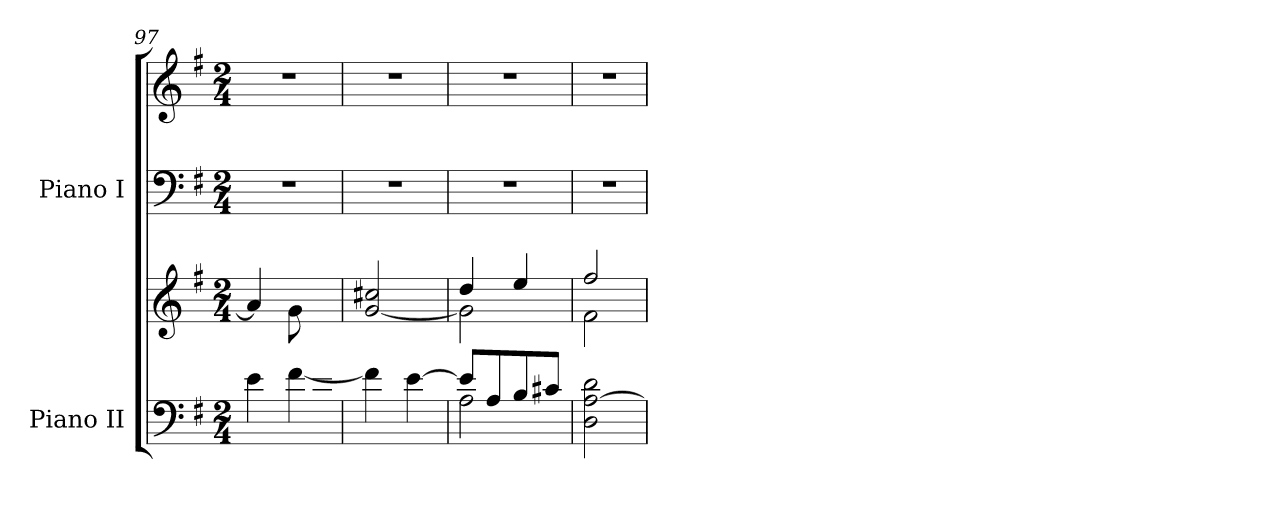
**kern	**kern	**kern	**kern
*part2	*part2	*part1	*part1
*staff4	*staff3	*staff2	*staff1
*I"Piano II	*	*I"Piano I	*
*I'Pno. II	*	*I'Pno. I	*
!!LO:LB:g=z
*clefF4	*clefG2	*clefF4	*clefG2
*k[f#]	*k[f#]	*k[f#]	*k[f#]
*M2/4	*M2/4	*M2/4	*M2/4
=97	=97	=97	=97
*^	*	*	*
4.ryy	4e!\	4a!/]	2r	2r
.	[4f#!\	8g!\L	.	.
8f#!/J	.	8ryy	.	.
*v	*v	*	*	*
=98	=98	=98	=98
4f#!\]	[2g!/ 2cc#X!/	2r	2r
[4e!\	.	.	.
=99	=99	=99	=99
*^	*^	*	*
8e!/L]	2A!\	4dd!/	2g!\]	2r	2r
8A!/	.	.	.	.	.
8B!/	.	4ee!/	.	.	.
8c#X!/J	.	.	.	.	.
*v	*v	*	*	*	*
=100	=100	=100	=100	=100
2D!\ [2A!\ 2d!\	2ff#!/	2f#!\	2r	2r
*	*v	*v	*	*
=	=	=	=
*-	*-	*-	*-
